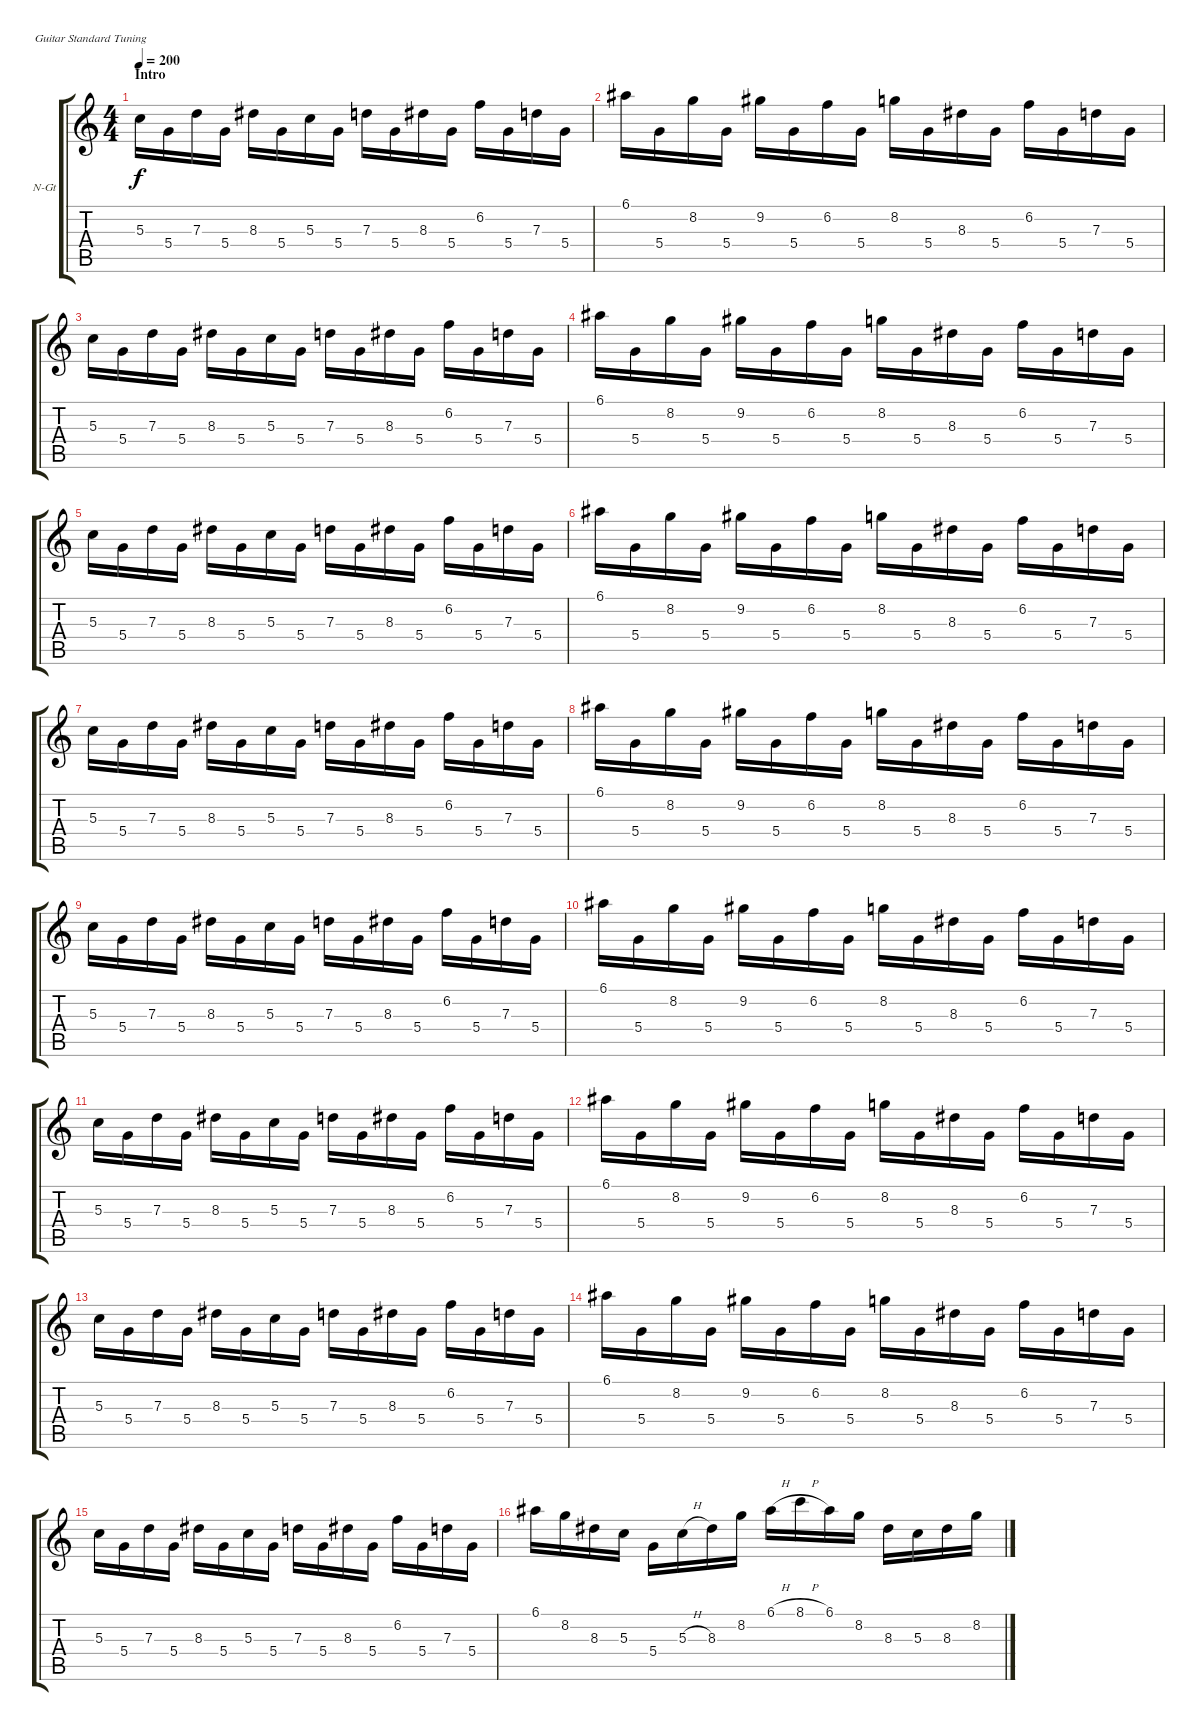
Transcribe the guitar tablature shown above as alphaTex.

\bracketExtendMode groupsimilarinstruments
\firstSystemTrackNameOrientation horizontal
\otherSystemsTrackNameOrientation horizontal
\track ("Acoustic+Keyboard" "N-Gt") {instrument acousticguitarnylon}
\staff {score tabs}
\tuning (E4 B3 G3 D3 A2 E2)
\ts (4 4)
\section ("" "Intro")
\tempo 200
\clef g2
\ks aminor
5.3.16{dy f instrument acousticguitarnylon} 5.4.16 7.3.16 5.4.16 8.3.16 5.4.16 5.3.16 5.4.16 7.3.16 5.4.16 8.3.16 5.4.16 6.2.16 5.4.16 7.3.16 5.4.16 |
6.1.16 5.4.16 8.2.16 5.4.16 9.2.16 5.4.16 6.2.16 5.4.16 8.2.16 5.4.16 8.3.16 5.4.16 6.2.16 5.4.16 7.3.16 5.4.16 |
5.3.16 5.4.16 7.3.16 5.4.16 8.3.16 5.4.16 5.3.16 5.4.16 7.3.16 5.4.16 8.3.16 5.4.16 6.2.16 5.4.16 7.3.16 5.4.16 |
6.1.16 5.4.16 8.2.16 5.4.16 9.2.16 5.4.16 6.2.16 5.4.16 8.2.16 5.4.16 8.3.16 5.4.16 6.2.16 5.4.16 7.3.16 5.4.16 |
5.3.16 5.4.16 7.3.16 5.4.16 8.3.16 5.4.16 5.3.16 5.4.16 7.3.16 5.4.16 8.3.16 5.4.16 6.2.16 5.4.16 7.3.16 5.4.16 |
6.1.16 5.4.16 8.2.16 5.4.16 9.2.16 5.4.16 6.2.16 5.4.16 8.2.16 5.4.16 8.3.16 5.4.16 6.2.16 5.4.16 7.3.16 5.4.16 |
5.3.16 5.4.16 7.3.16 5.4.16 8.3.16 5.4.16 5.3.16 5.4.16 7.3.16 5.4.16 8.3.16 5.4.16 6.2.16 5.4.16 7.3.16 5.4.16 |
6.1.16 5.4.16 8.2.16 5.4.16 9.2.16 5.4.16 6.2.16 5.4.16 8.2.16 5.4.16 8.3.16 5.4.16 6.2.16 5.4.16 7.3.16 5.4.16 |
5.3.16 5.4.16 7.3.16 5.4.16 8.3.16 5.4.16 5.3.16 5.4.16 7.3.16 5.4.16 8.3.16 5.4.16 6.2.16 5.4.16 7.3.16 5.4.16 |
6.1.16 5.4.16 8.2.16 5.4.16 9.2.16 5.4.16 6.2.16 5.4.16 8.2.16 5.4.16 8.3.16 5.4.16 6.2.16 5.4.16 7.3.16 5.4.16 |
5.3.16 5.4.16 7.3.16 5.4.16 8.3.16 5.4.16 5.3.16 5.4.16 7.3.16 5.4.16 8.3.16 5.4.16 6.2.16 5.4.16 7.3.16 5.4.16 |
6.1.16 5.4.16 8.2.16 5.4.16 9.2.16 5.4.16 6.2.16 5.4.16 8.2.16 5.4.16 8.3.16 5.4.16 6.2.16 5.4.16 7.3.16 5.4.16 |
5.3.16 5.4.16 7.3.16 5.4.16 8.3.16 5.4.16 5.3.16 5.4.16 7.3.16 5.4.16 8.3.16 5.4.16 6.2.16 5.4.16 7.3.16 5.4.16 |
6.1.16 5.4.16 8.2.16 5.4.16 9.2.16 5.4.16 6.2.16 5.4.16 8.2.16 5.4.16 8.3.16 5.4.16 6.2.16 5.4.16 7.3.16 5.4.16 |
5.3.16 5.4.16 7.3.16 5.4.16 8.3.16 5.4.16 5.3.16 5.4.16 7.3.16 5.4.16 8.3.16 5.4.16 6.2.16 5.4.16 7.3.16 5.4.16 |
6.1.16 8.2.16 8.3.16 5.3.16 5.4.16 5.3{h}.16 8.3.16 8.2.16 6.1{h}.16 8.1{h}.16 6.1.16 8.2.16 8.3.16 5.3.16 8.3.16 8.2.16
